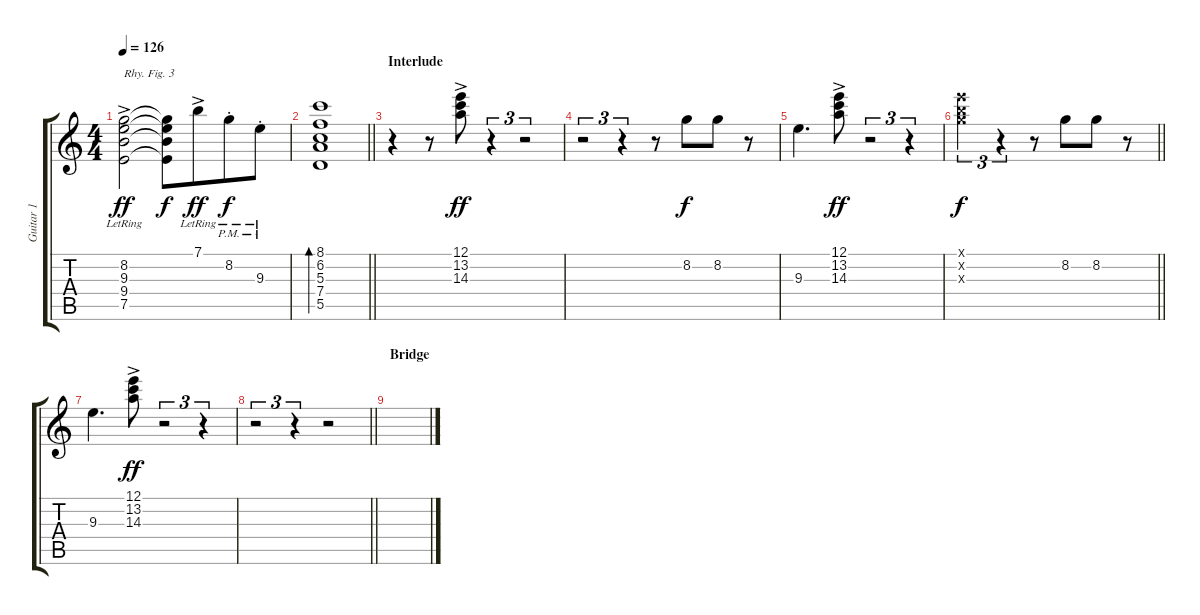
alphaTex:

\track ("Guitar 1" "Guitar 1") {instrument electricguitarjazz}
\staff {score tabs}
\tuning (E4 B3 G3 D3 A2 E2) {hide}
\ts (4 4)
\tempo 126
\clef g2
\ks c
(8.2{lr} 9.3{lr} 9.4{lr} 7.5{ac lr}).2{txt "Rhy. Fig. 3" dy ff} (8.2{t} 9.3{t} 9.4{t} 7.5{t}).8{dy f} 7.1{ac lr}.8{dy ff beam merge} 8.2{pm st lr}.8{dy f} 9.3{pm st lr}.8 |
\barLineRight lightlight
(8.1 6.2 5.3 7.4 5.5).1{bd 240} |
\section ("" "Interlude")
r.4 r.8 (12.1 13.2 14.3{ac}).8{dy ff} r.4{tu (3 2) beam merge} r.2{tu (3 2)} |
r.2{tu (3 2)} r.4{tu (3 2)} r.8 8.2.8{dy f beam merge} 8.2.8 r.8 |
9.3.4{d} (12.1 13.2 14.3{ac}).8{dy ff} r.2{tu (3 2) beam merge} r.4{tu (3 2)} |
\barLineRight lightlight
(12.1{x} 12.2{x} 12.3{x}).2{tu (3 2) dy f} r.4{tu (3 2)} r.8 8.2.8{beam merge} 8.2.8 r.8 |
9.3.4{d} (12.1 13.2 14.3{ac}).8{dy ff} r.2{tu (3 2) beam merge} r.4{tu (3 2)} |
\barLineRight lightlight
r.2{tu (3 2)} r.4{tu (3 2)} r.2 |
\section ("" "Bridge")
